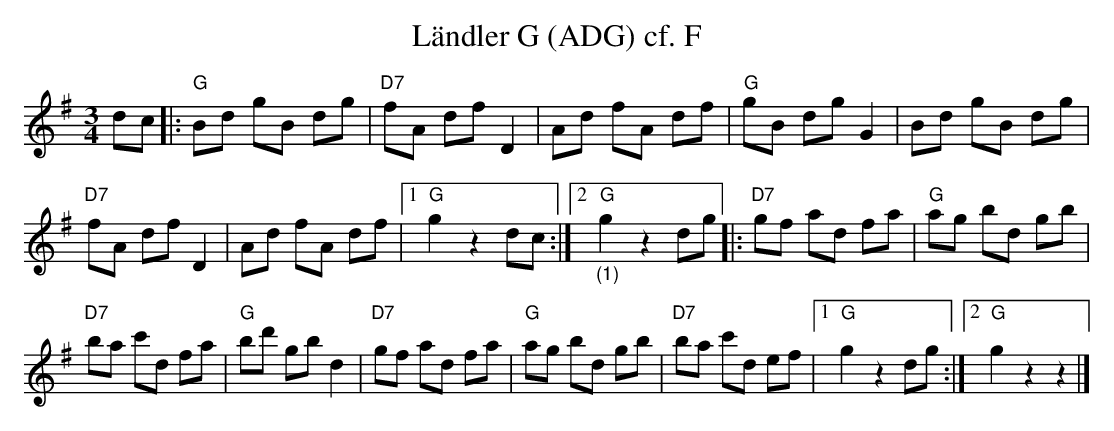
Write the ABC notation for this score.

X:1
T:L\"andler G (ADG) cf. F
M:3/4
L:1/8
K:Gmaj%%MIDI gchordon
dc |: "G"Bd gB dg | "D7"fA dfD2 | Ad fA df | "G"gB dgG2 | Bd gB dg |
"D7"fA dfD2 | Ad fA df |1 "G"g2z2dc :|2 "G""_(1)"g2z2dg |: "D7"gf ad fa | "G"ag bd gb |
"D7"ba c'd fa | "G"bd' gbd2 | "D7"gf ad fa | "G"ag bd gb | "D7"ba c'd ef |1 "G"g2z2dg :|2 "G"g2z2z2 |]
